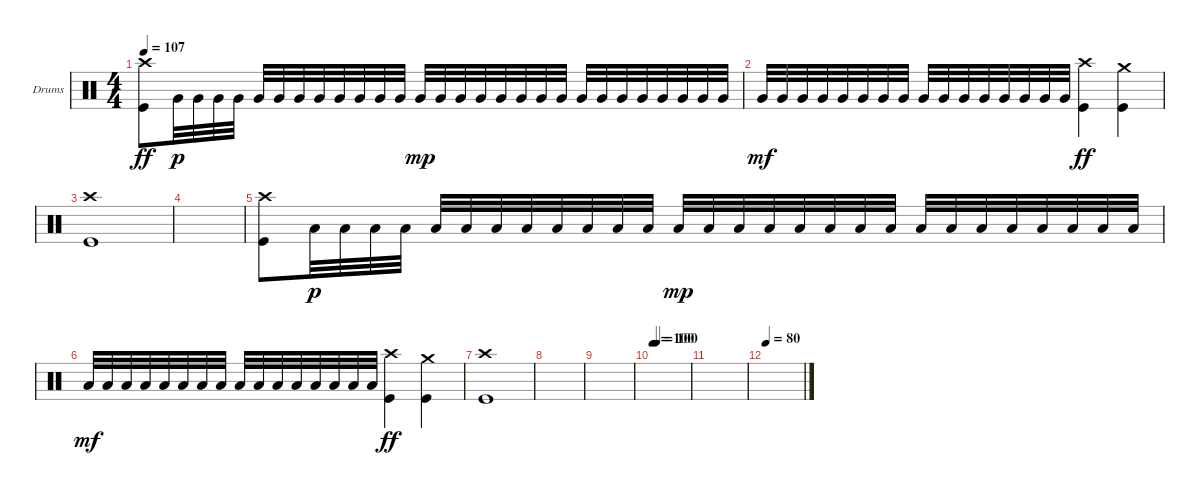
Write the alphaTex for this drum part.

\defaultSystemsLayout 4
\bracketExtendMode groupsimilarinstruments
\firstSystemTrackNameOrientation horizontal
\otherSystemsTrackNameOrientation horizontal
\track ("Danny Carey - Drums" "Drums") {instrument percussion}
\staff {score}
\articulation defaults
\ts (4 4)
\tempo 107
\clef neutral
\ks c
("Kick (hit)" "Crash high (hit)").8{dy ff} "Very Low Tom (hit)".32{dy p} "Very Low Tom (hit)".32 "Very Low Tom (hit)".32 "Very Low Tom (hit)".32 "Very Low Tom (hit)".32 "Very Low Tom (hit)".32 "Very Low Tom (hit)".32 "Very Low Tom (hit)".32 "Very Low Tom (hit)".32 "Very Low Tom (hit)".32 "Very Low Tom (hit)".32 "Very Low Tom (hit)".32 "Very Low Tom (hit)".32{dy mp} "Very Low Tom (hit)".32 "Very Low Tom (hit)".32 "Very Low Tom (hit)".32 "Very Low Tom (hit)".32 "Very Low Tom (hit)".32 "Very Low Tom (hit)".32 "Very Low Tom (hit)".32 "Very Low Tom (hit)".32 "Very Low Tom (hit)".32 "Very Low Tom (hit)".32 "Very Low Tom (hit)".32 "Very Low Tom (hit)".32 "Very Low Tom (hit)".32 "Very Low Tom (hit)".32 "Very Low Tom (hit)".32 |
"Very Low Tom (hit)".32{dy mf} "Very Low Tom (hit)".32 "Very Low Tom (hit)".32 "Very Low Tom (hit)".32 "Very Low Tom (hit)".32 "Very Low Tom (hit)".32 "Very Low Tom (hit)".32 "Very Low Tom (hit)".32 "Very Low Tom (hit)".32 "Very Low Tom (hit)".32 "Very Low Tom (hit)".32 "Very Low Tom (hit)".32 "Very Low Tom (hit)".32 "Very Low Tom (hit)".32 "Very Low Tom (hit)".32 "Very Low Tom (hit)".32 ("Crash high (hit)" "Kick (hit)").4{dy ff} ("Crash medium (hit)" "Kick (hit)").4 |
("Crash high (hit)" "Kick (hit)").1 |
|
("Kick (hit)" "Crash high (hit)").8 "Low Tom (hit)".32{dy p} "Low Tom (hit)".32 "Low Tom (hit)".32 "Low Tom (hit)".32 "Low Tom (hit)".32 "Low Tom (hit)".32 "Low Tom (hit)".32 "Low Tom (hit)".32 "Low Tom (hit)".32 "Low Tom (hit)".32 "Low Tom (hit)".32 "Low Tom (hit)".32 "Low Tom (hit)".32{dy mp} "Low Tom (hit)".32 "Low Tom (hit)".32 "Low Tom (hit)".32 "Low Tom (hit)".32 "Low Tom (hit)".32 "Low Tom (hit)".32 "Low Tom (hit)".32 "Low Tom (hit)".32 "Low Tom (hit)".32 "Low Tom (hit)".32 "Low Tom (hit)".32 "Low Tom (hit)".32 "Low Tom (hit)".32 "Low Tom (hit)".32 "Low Tom (hit)".32 |
"Low Tom (hit)".32{dy mf} "Low Tom (hit)".32 "Low Tom (hit)".32 "Low Tom (hit)".32 "Low Tom (hit)".32 "Low Tom (hit)".32 "Low Tom (hit)".32 "Low Tom (hit)".32 "Low Tom (hit)".32 "Low Tom (hit)".32 "Low Tom (hit)".32 "Low Tom (hit)".32 "Low Tom (hit)".32 "Low Tom (hit)".32 "Low Tom (hit)".32 "Low Tom (hit)".32 ("Crash high (hit)" "Kick (hit)").4{dy ff} ("Crash medium (hit)" "Kick (hit)").4 |
("Crash high (hit)" "Kick (hit)").1 |
|
|
\tempo 100
\tempo (100 0.09375)
|
|
\tempo 80
